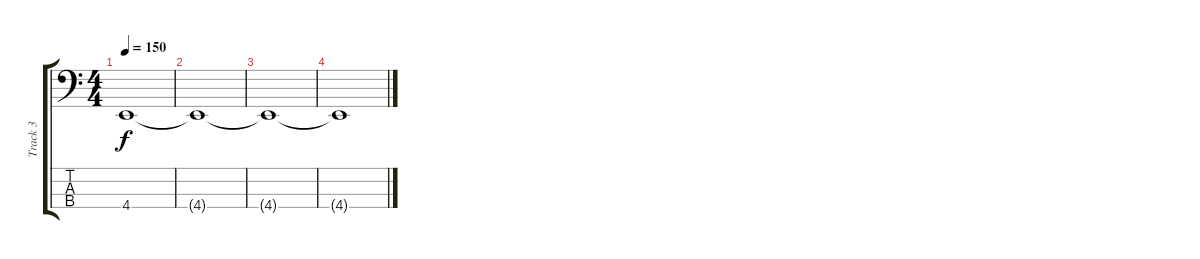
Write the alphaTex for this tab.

\track ("Track 3" "Track 3") {instrument electricbassfinger}
\staff {score tabs}
\tuning (F2 C2 G1 C1) {hide}
\ts (4 4)
\tempo 150
\clef f4
\ks c
4.4.1{dy f volume 0} |
4.4{t}.1 |
4.4{t}.1 |
4.4{t}.1
